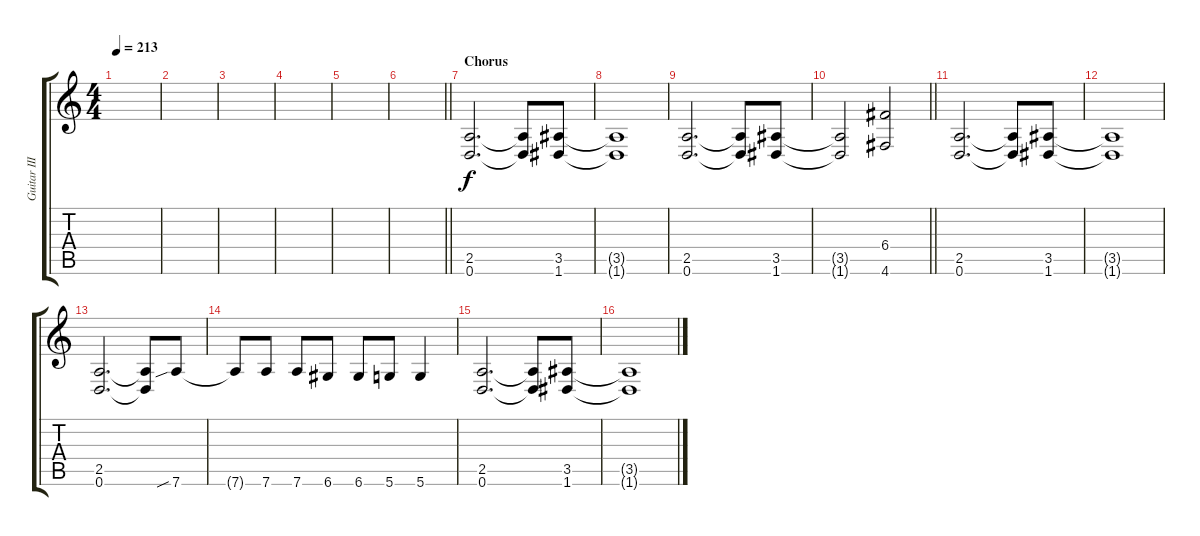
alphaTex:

\track ("Guitar III" "Guitar III") {instrument distortionguitar}
\staff {score tabs}
\tuning (D4 A3 F3 C3 G2 D2) {hide}
\ts (4 4)
\tempo 213
\clef g2
\ks c
|
|
|
|
|
\barLineRight lightlight
|
\section ("" "Chorus")
(2.5 0.6).2{d} (2.5{t} 0.6{t}).8 (3.5 1.6).8 |
(3.5{t} 1.6{t}).1 |
(2.5 0.6).2{d} (2.5{t} 0.6{t}).8 (3.5 1.6).8 |
\barLineRight lightlight
(3.5{t} 1.6{t}).2 (6.4 4.6).2 |
\section ("" "")
(2.5 0.6).2{d} (2.5{t} 0.6{t}).8 (3.5 1.6).8 |
(3.5{t} 1.6{t}).1 |
(2.5 0.6).2{d} (2.5{t} 0.6{t}).8 7.6{sib}.8 |
7.6{t}.8 7.6.8 7.6.8 6.6.8 6.6.8 5.6.8 5.6.4 |
(2.5 0.6).2{d} (2.5{t} 0.6{t}).8 (3.5 1.6).8 |
(3.5{t} 1.6{t}).1
